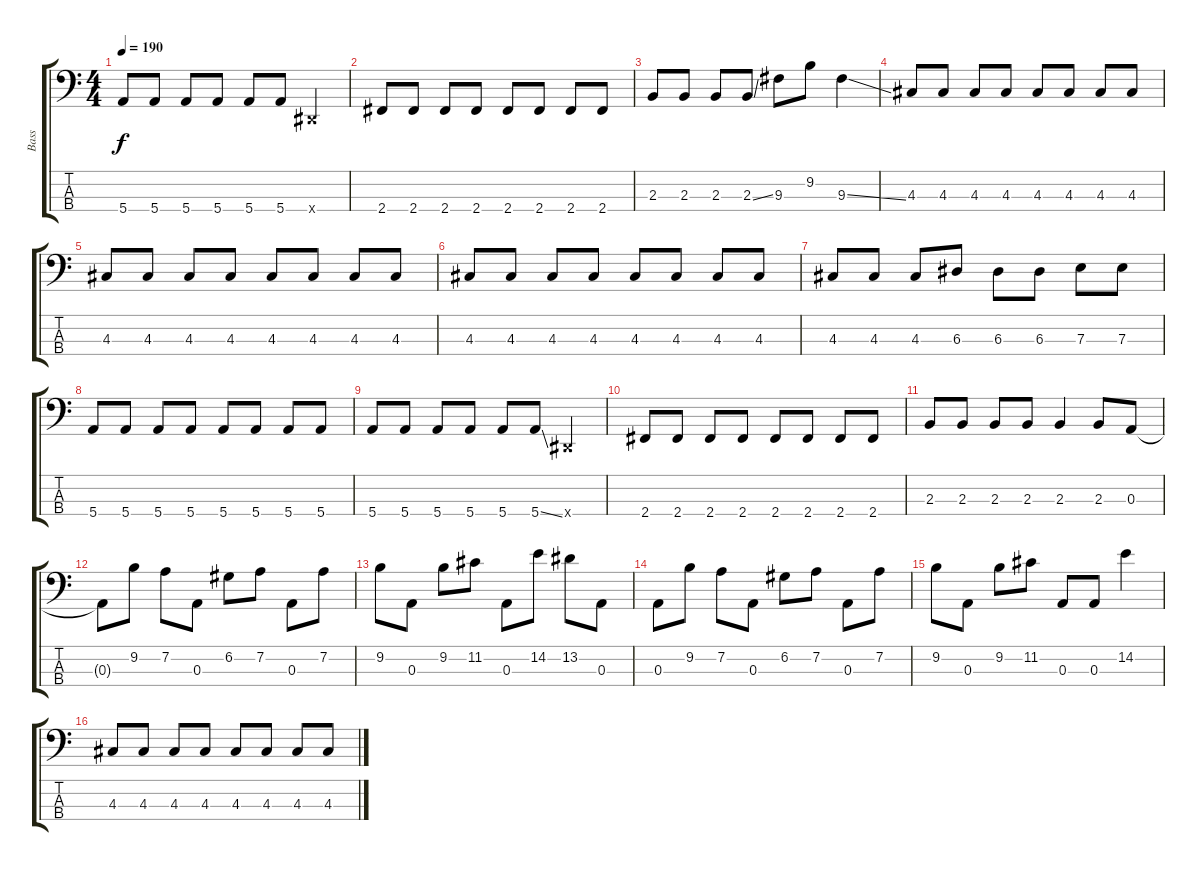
\track ("Bass" "Bass") {instrument electricbasspick}
\staff {score tabs}
\tuning (G2 D2 A1 E1) {hide}
\ts (4 4)
\tempo 190
\clef f4
\ks c
5.4.8{dy f} 5.4.8 5.4.8 5.4.8 5.4.8 5.4.8 -1.4{x}.4 |
2.4.8 2.4.8 2.4.8 2.4.8 2.4.8 2.4.8 2.4.8 2.4.8 |
2.3.8 2.3.8 2.3.8 2.3{ss}.8 9.3.8 9.2.8 9.3{ss}.4 |
4.3.8 4.3.8 4.3.8 4.3.8 4.3.8 4.3.8 4.3.8 4.3.8 |
4.3.8 4.3.8 4.3.8 4.3.8 4.3.8 4.3.8 4.3.8 4.3.8 |
4.3.8 4.3.8 4.3.8 4.3.8 4.3.8 4.3.8 4.3.8 4.3.8 |
4.3.8 4.3.8 4.3.8 6.3.8 6.3.8 6.3.8 7.3.8 7.3.8 |
5.4.8 5.4.8 5.4.8 5.4.8 5.4.8 5.4.8 5.4.8 5.4.8 |
5.4.8 5.4.8 5.4.8 5.4.8 5.4.8 5.4{ss}.8 -1.4{x}.4 |
2.4.8 2.4.8 2.4.8 2.4.8 2.4.8 2.4.8 2.4.8 2.4.8 |
2.3.8 2.3.8 2.3.8 2.3.8 2.3.4 2.3.8 0.3.8 |
0.3{t}.8 9.2.8 7.2.8 0.3.8 6.2.8 7.2.8 0.3.8 7.2.8 |
9.2.8 0.3.8 9.2.8 11.2.8 0.3.8 14.2.8 13.2.8 0.3.8 |
0.3.8 9.2.8 7.2.8 0.3.8 6.2.8 7.2.8 0.3.8 7.2.8 |
9.2.8 0.3.8 9.2.8 11.2.8 0.3.8 0.3.8 14.2.4 |
4.3.8 4.3.8 4.3.8 4.3.8 4.3.8 4.3.8 4.3.8 4.3.8
